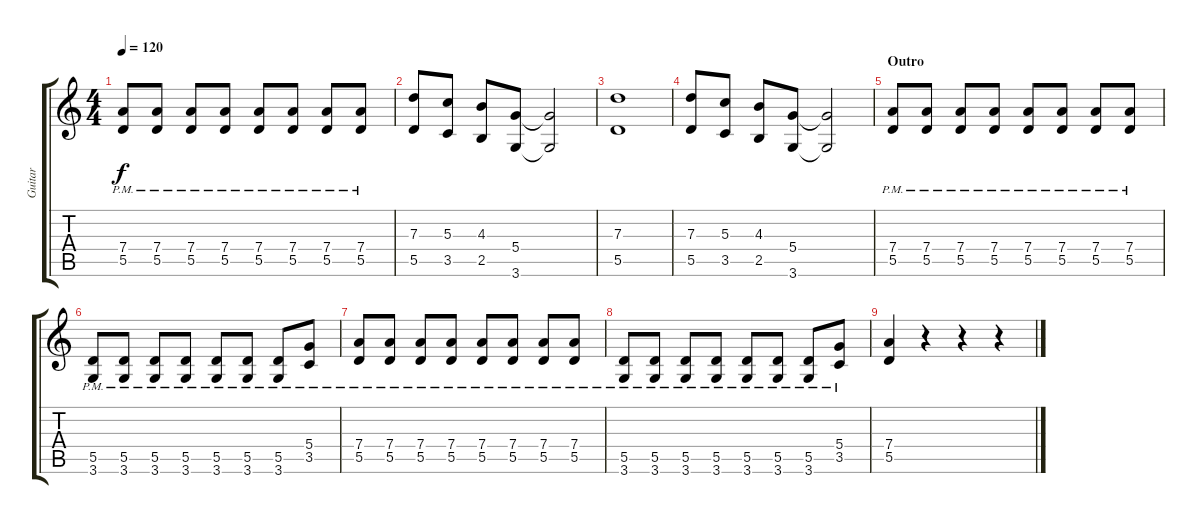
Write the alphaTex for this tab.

\track ("Guitar" "Guitar") {instrument distortionguitar}
\staff {score tabs}
\tuning (E4 B3 G3 D3 A2 E2) {hide}
\ts (4 4)
\tempo 120
\clef g2
\ks c
(7.4{pm} 5.5{pm}).8{dy f} (7.4{pm} 5.5{pm}).8 (7.4{pm} 5.5{pm}).8 (7.4{pm} 5.5{pm}).8 (7.4{pm} 5.5{pm}).8 (7.4{pm} 5.5{pm}).8 (7.4{pm} 5.5{pm}).8 (7.4{pm} 5.5{pm}).8 |
(7.3 5.5).8 (5.3 3.5).8 (4.3 2.5).8 (5.4 3.6).8 (5.4{t} 3.6{t}).2 |
(7.3 5.5).1 |
(7.3 5.5).8 (5.3 3.5).8 (4.3 2.5).8 (5.4 3.6).8 (5.4{t} 3.6{t}).2 |
\section ("" "Outro")
(7.4{pm} 5.5{pm}).8 (7.4{pm} 5.5{pm}).8 (7.4{pm} 5.5{pm}).8 (7.4{pm} 5.5{pm}).8 (7.4{pm} 5.5{pm}).8 (7.4{pm} 5.5{pm}).8 (7.4{pm} 5.5{pm}).8 (7.4{pm} 5.5{pm}).8 |
(5.5{pm} 3.6{pm}).8 (5.5{pm} 3.6{pm}).8 (5.5{pm} 3.6{pm}).8 (5.5{pm} 3.6{pm}).8 (5.5{pm} 3.6{pm}).8 (5.5{pm} 3.6{pm}).8 (5.5{pm} 3.6{pm}).8 (5.4{pm} 3.5{pm}).8 |
(7.4{pm} 5.5{pm}).8 (7.4{pm} 5.5{pm}).8 (7.4{pm} 5.5{pm}).8 (7.4{pm} 5.5{pm}).8 (7.4{pm} 5.5{pm}).8 (7.4{pm} 5.5{pm}).8 (7.4{pm} 5.5{pm}).8 (7.4{pm} 5.5{pm}).8 |
(5.5{pm} 3.6{pm}).8 (5.5{pm} 3.6{pm}).8 (5.5{pm} 3.6{pm}).8 (5.5{pm} 3.6{pm}).8 (5.5{pm} 3.6{pm}).8 (5.5{pm} 3.6{pm}).8 (5.5{pm} 3.6{pm}).8 (5.4{pm} 3.5{pm}).8 |
(7.4 5.5).4 r.4 r.4 r.4
